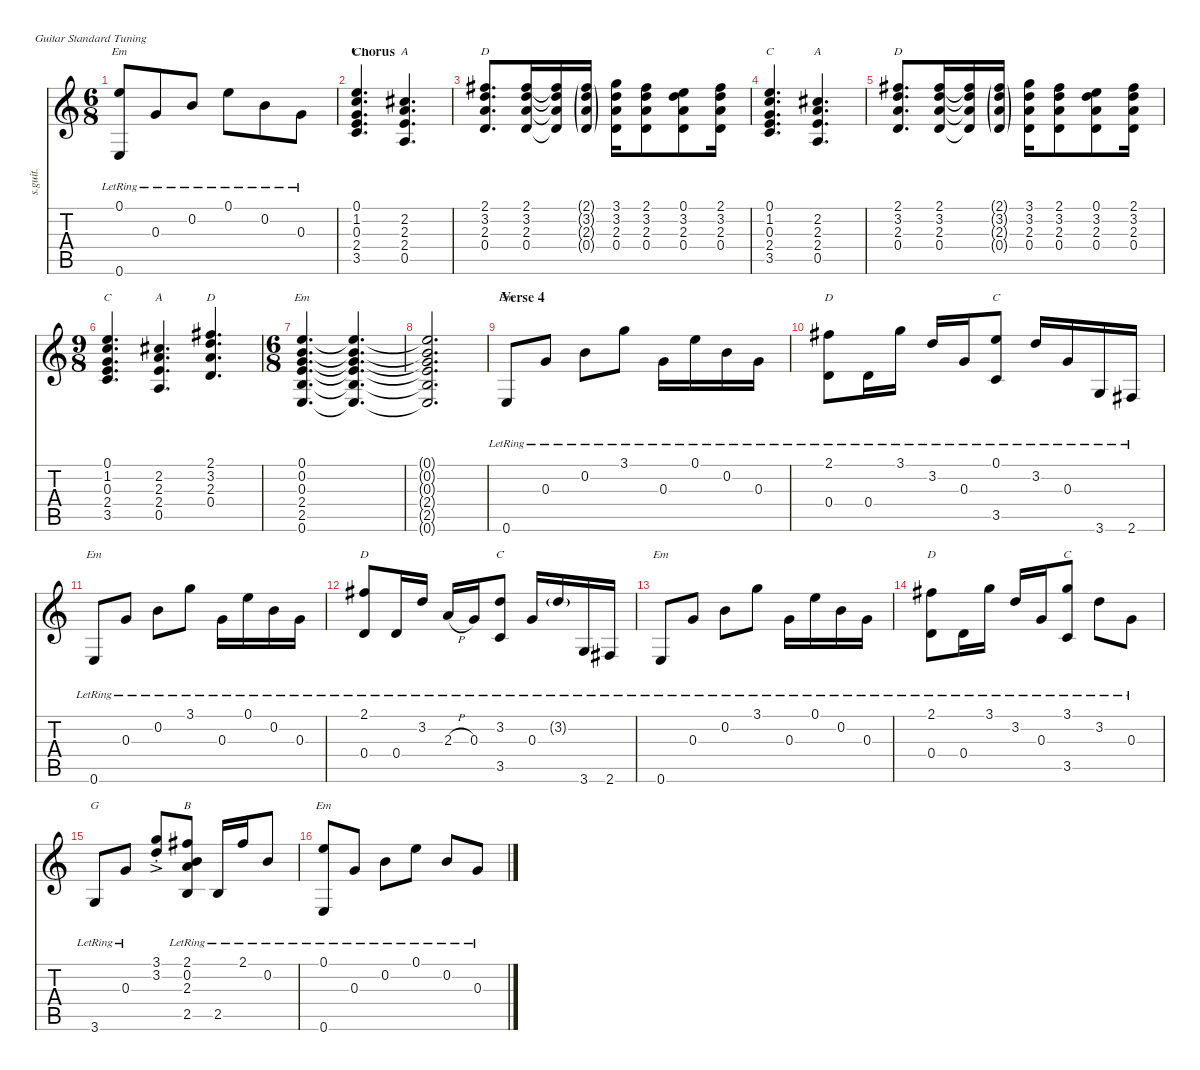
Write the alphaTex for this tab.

\defaultSystemsLayout 4
\hideDynamics
\bracketExtendMode nobrackets
\track ("James Hetfield - Clean I" "s.guit.") {instrument electricguitarclean}
\staff {score tabs}
\tuning (E4 B3 G3 D3 A2 E2)
\chord ("Em" 3 1 2 2 0 x) {showdiagram false}
\chord ("C" 3 1 2 2 0 x) {showdiagram false}
\chord ("D" 3 1 2 2 0 x) {showdiagram false}
\chord ("G" 3 1 2 2 0 x) {showdiagram false}
\chord ("B" 3 1 2 2 0 x) {showdiagram false}
\chord ("A" 3 1 2 2 0 x) {showdiagram false}
\ts (6 8)
\tempo (71 hide)
\clef g2
\ks c
(0.1{lr} 0.6{lr}).8{ch "Em" lyrics (0 "") lyrics (1 "") lyrics (2 "") lyrics (3 "") lyrics (4 "") dy ff} 0.3{lr}.8{lyrics (0 "") lyrics (1 "") lyrics (2 "") lyrics (3 "") lyrics (4 "")} 0.2{lr}.8{lyrics (0 "") lyrics (1 "") lyrics (2 "") lyrics (3 "") lyrics (4 "")} 0.1{lr}.8{lyrics (0 "") lyrics (1 "") lyrics (2 "") lyrics (3 "") lyrics (4 "")} 0.2{lr}.8{lyrics (0 "") lyrics (1 "") lyrics (2 "") lyrics (3 "") lyrics (4 "")} 0.3{lr}.8{lyrics (0 "") lyrics (1 "") lyrics (2 "") lyrics (3 "") lyrics (4 "")} |
\section ("" "Chorus")
(0.1 1.2 0.3 2.4 3.5).4{d ch "C" lyrics (0 "") lyrics (1 "") lyrics (2 "") lyrics (3 "") lyrics (4 "")} (2.2{acc #} 2.3 2.4 0.5).4{d ch "A" lyrics (0 "") lyrics (1 "") lyrics (2 "") lyrics (3 "") lyrics (4 "")} |
(2.1{acc #} 3.2 2.3 0.4).8{d ch "D" lyrics (0 "") lyrics (1 "") lyrics (2 "") lyrics (3 "") lyrics (4 "") dy f} (2.1{acc #} 3.2 2.3 0.4).16{lyrics (0 "") lyrics (1 "") lyrics (2 "") lyrics (3 "") lyrics (4 "")} (2.1{t acc #} 3.2{t} 2.3{t} 0.4{t}).16{lyrics (0 "") lyrics (1 "") lyrics (2 "") lyrics (3 "") lyrics (4 "")} (2.1{g acc #} 3.2{g} 2.3{g} 0.4{g}).16{lyrics (0 "") lyrics (1 "") lyrics (2 "") lyrics (3 "") lyrics (4 "") dy fff} (3.1 3.2 2.3 0.4).16{lyrics (0 "") lyrics (1 "") lyrics (2 "") lyrics (3 "") lyrics (4 "") dy f} (2.1{acc #} 3.2 2.3 0.4).8{lyrics (0 "") lyrics (1 "") lyrics (2 "") lyrics (3 "") lyrics (4 "")} (0.1 3.2 2.3 0.4).8{lyrics (0 "") lyrics (1 "") lyrics (2 "") lyrics (3 "") lyrics (4 "")} (2.1{acc #} 3.2 2.3 0.4).16{lyrics (0 "") lyrics (1 "") lyrics (2 "") lyrics (3 "") lyrics (4 "")} |
(0.1 1.2 0.3 2.4 3.5).4{d ch "C" lyrics (0 "") lyrics (1 "") lyrics (2 "") lyrics (3 "") lyrics (4 "") dy ff} (2.2{acc #} 2.3 2.4 0.5).4{d ch "A" lyrics (0 "") lyrics (1 "") lyrics (2 "") lyrics (3 "") lyrics (4 "")} |
(2.1{acc #} 3.2 2.3 0.4).8{d ch "D" lyrics (0 "") lyrics (1 "") lyrics (2 "") lyrics (3 "") lyrics (4 "") dy f} (2.1{acc #} 3.2 2.3 0.4).16{lyrics (0 "") lyrics (1 "") lyrics (2 "") lyrics (3 "") lyrics (4 "")} (2.1{t acc #} 3.2{t} 2.3{t} 0.4{t}).16{lyrics (0 "") lyrics (1 "") lyrics (2 "") lyrics (3 "") lyrics (4 "")} (2.1{g acc #} 3.2{g} 2.3{g} 0.4{g}).16{lyrics (0 "") lyrics (1 "") lyrics (2 "") lyrics (3 "") lyrics (4 "") dy fff} (3.1 3.2 2.3 0.4).16{lyrics (0 "") lyrics (1 "") lyrics (2 "") lyrics (3 "") lyrics (4 "") dy f} (2.1{acc #} 3.2 2.3 0.4).8{lyrics (0 "") lyrics (1 "") lyrics (2 "") lyrics (3 "") lyrics (4 "")} (0.1 3.2 2.3 0.4).8{lyrics (0 "") lyrics (1 "") lyrics (2 "") lyrics (3 "") lyrics (4 "")} (2.1{acc #} 3.2 2.3 0.4).16{lyrics (0 "") lyrics (1 "") lyrics (2 "") lyrics (3 "") lyrics (4 "")} |
\ts (9 8)
\beaming (8 2 2 2 2)
(0.1 1.2 0.3 2.4 3.5).4{d ch "C" lyrics (0 "") lyrics (1 "") lyrics (2 "") lyrics (3 "") lyrics (4 "") dy ff} (2.2{acc #} 2.3 2.4 0.5).4{d ch "A" lyrics (0 "") lyrics (1 "") lyrics (2 "") lyrics (3 "") lyrics (4 "")} (2.1{acc #} 3.2 2.3 0.4).4{d ch "D" lyrics (0 "") lyrics (1 "") lyrics (2 "") lyrics (3 "") lyrics (4 "")} |
\ts (6 8)
\beaming (8 2 2 2 2)
(0.1 0.2 0.3 2.4 2.5 0.6).4{d ch "Em" lyrics (0 "") lyrics (1 "") lyrics (2 "") lyrics (3 "") lyrics (4 "")} (0.1{t} 0.2{t} 0.3{t} 2.4{t} 2.5{t} 0.6{t}).4{d lyrics (0 "") lyrics (1 "") lyrics (2 "") lyrics (3 "") lyrics (4 "")} |
(0.1{t} 0.2{t} 0.3{t} 2.4{t} 2.5{t} 0.6{t}).2{d lyrics (0 "") lyrics (1 "") lyrics (2 "") lyrics (3 "") lyrics (4 "")} |
\section ("" "Verse 4")
0.6{lr}.8{ch "Em" lyrics (0 "") lyrics (1 "") lyrics (2 "") lyrics (3 "") lyrics (4 "")} 0.3{lr}.8{lyrics (0 "") lyrics (1 "") lyrics (2 "") lyrics (3 "") lyrics (4 "")} 0.2{lr}.8{lyrics (0 "") lyrics (1 "") lyrics (2 "") lyrics (3 "") lyrics (4 "")} 3.1{lr}.8{lyrics (0 "") lyrics (1 "") lyrics (2 "") lyrics (3 "") lyrics (4 "")} 0.3{lr}.16{lyrics (0 "") lyrics (1 "") lyrics (2 "") lyrics (3 "") lyrics (4 "")} 0.1{lr}.16{lyrics (0 "") lyrics (1 "") lyrics (2 "") lyrics (3 "") lyrics (4 "")} 0.2{lr}.16{lyrics (0 "") lyrics (1 "") lyrics (2 "") lyrics (3 "") lyrics (4 "")} 0.3{lr}.16{lyrics (0 "") lyrics (1 "") lyrics (2 "") lyrics (3 "") lyrics (4 "")} |
(2.1{lr acc #} 0.4{lr}).8{ch "D" lyrics (0 "") lyrics (1 "") lyrics (2 "") lyrics (3 "") lyrics (4 "")} 0.4{lr}.16{lyrics (0 "") lyrics (1 "") lyrics (2 "") lyrics (3 "") lyrics (4 "")} 3.1{lr}.16{lyrics (0 "") lyrics (1 "") lyrics (2 "") lyrics (3 "") lyrics (4 "")} 3.2{lr}.16{lyrics (0 "") lyrics (1 "") lyrics (2 "") lyrics (3 "") lyrics (4 "")} 0.3{lr}.16{lyrics (0 "") lyrics (1 "") lyrics (2 "") lyrics (3 "") lyrics (4 "")} (0.1{lr} 3.5{lr}).8{ch "C" lyrics (0 "") lyrics (1 "") lyrics (2 "") lyrics (3 "") lyrics (4 "")} 3.2{lr}.16{lyrics (0 "") lyrics (1 "") lyrics (2 "") lyrics (3 "") lyrics (4 "")} 0.3{lr}.16{lyrics (0 "") lyrics (1 "") lyrics (2 "") lyrics (3 "") lyrics (4 "")} 3.6{lr}.16{lyrics (0 "") lyrics (1 "") lyrics (2 "") lyrics (3 "") lyrics (4 "")} 2.6{lr acc #}.16{lyrics (0 "") lyrics (1 "") lyrics (2 "") lyrics (3 "") lyrics (4 "")} |
0.6{lr}.8{ch "Em" lyrics (0 "") lyrics (1 "") lyrics (2 "") lyrics (3 "") lyrics (4 "")} 0.3{lr}.8{lyrics (0 "") lyrics (1 "") lyrics (2 "") lyrics (3 "") lyrics (4 "")} 0.2{lr}.8{lyrics (0 "") lyrics (1 "") lyrics (2 "") lyrics (3 "") lyrics (4 "")} 3.1{lr}.8{lyrics (0 "") lyrics (1 "") lyrics (2 "") lyrics (3 "") lyrics (4 "")} 0.3{lr}.16{lyrics (0 "") lyrics (1 "") lyrics (2 "") lyrics (3 "") lyrics (4 "")} 0.1{lr}.16{lyrics (0 "") lyrics (1 "") lyrics (2 "") lyrics (3 "") lyrics (4 "")} 0.2{lr}.16{lyrics (0 "") lyrics (1 "") lyrics (2 "") lyrics (3 "") lyrics (4 "")} 0.3{lr}.16{lyrics (0 "") lyrics (1 "") lyrics (2 "") lyrics (3 "") lyrics (4 "")} |
(2.1{lr acc #} 0.4{lr}).8{ch "D" lyrics (0 "") lyrics (1 "") lyrics (2 "") lyrics (3 "") lyrics (4 "")} 0.4{lr}.16{lyrics (0 "") lyrics (1 "") lyrics (2 "") lyrics (3 "") lyrics (4 "")} 3.2{lr}.16{lyrics (0 "") lyrics (1 "") lyrics (2 "") lyrics (3 "") lyrics (4 "")} 2.3{h lr}.16{lyrics (0 "") lyrics (1 "") lyrics (2 "") lyrics (3 "") lyrics (4 "")} 0.3{lr}.16{lyrics (0 "") lyrics (1 "") lyrics (2 "") lyrics (3 "") lyrics (4 "")} (3.2{lr} 3.5{lr}).8{ch "C" lyrics (0 "") lyrics (1 "") lyrics (2 "") lyrics (3 "") lyrics (4 "")} 0.3{lr}.16{lyrics (0 "") lyrics (1 "") lyrics (2 "") lyrics (3 "") lyrics (4 "")} 3.2{g lr}.16{lyrics (0 "") lyrics (1 "") lyrics (2 "") lyrics (3 "") lyrics (4 "") dy f} 3.6{lr}.16{lyrics (0 "") lyrics (1 "") lyrics (2 "") lyrics (3 "") lyrics (4 "") dy ff} 2.6{lr acc #}.16{lyrics (0 "") lyrics (1 "") lyrics (2 "") lyrics (3 "") lyrics (4 "")} |
0.6{lr}.8{ch "Em" lyrics (0 "") lyrics (1 "") lyrics (2 "") lyrics (3 "") lyrics (4 "")} 0.3{lr}.8{lyrics (0 "") lyrics (1 "") lyrics (2 "") lyrics (3 "") lyrics (4 "")} 0.2{lr}.8{lyrics (0 "") lyrics (1 "") lyrics (2 "") lyrics (3 "") lyrics (4 "")} 3.1{lr}.8{lyrics (0 "") lyrics (1 "") lyrics (2 "") lyrics (3 "") lyrics (4 "")} 0.3{lr}.16{lyrics (0 "") lyrics (1 "") lyrics (2 "") lyrics (3 "") lyrics (4 "")} 0.1{lr}.16{lyrics (0 "") lyrics (1 "") lyrics (2 "") lyrics (3 "") lyrics (4 "")} 0.2{lr}.16{lyrics (0 "") lyrics (1 "") lyrics (2 "") lyrics (3 "") lyrics (4 "")} 0.3{lr}.16{lyrics (0 "") lyrics (1 "") lyrics (2 "") lyrics (3 "") lyrics (4 "")} |
(2.1{lr acc #} 0.4{lr}).8{ch "D" lyrics (0 "") lyrics (1 "") lyrics (2 "") lyrics (3 "") lyrics (4 "")} 0.4{lr}.16{lyrics (0 "") lyrics (1 "") lyrics (2 "") lyrics (3 "") lyrics (4 "")} 3.1{lr}.16{lyrics (0 "") lyrics (1 "") lyrics (2 "") lyrics (3 "") lyrics (4 "")} 3.2{lr}.16{lyrics (0 "") lyrics (1 "") lyrics (2 "") lyrics (3 "") lyrics (4 "")} 0.3{lr}.16{lyrics (0 "") lyrics (1 "") lyrics (2 "") lyrics (3 "") lyrics (4 "")} (3.1{lr} 3.5{lr}).8{ch "C" lyrics (0 "") lyrics (1 "") lyrics (2 "") lyrics (3 "") lyrics (4 "")} 3.2{lr}.8{lyrics (0 "") lyrics (1 "") lyrics (2 "") lyrics (3 "") lyrics (4 "")} 0.3{lr}.8{lyrics (0 "") lyrics (1 "") lyrics (2 "") lyrics (3 "") lyrics (4 "")} |
3.6{lr}.8{ch "G" lyrics (0 "") lyrics (1 "") lyrics (2 "") lyrics (3 "") lyrics (4 "")} 0.3{lr}.8{lyrics (0 "") lyrics (1 "") lyrics (2 "") lyrics (3 "") lyrics (4 "")} (3.1{ac st} 3.2{ac st}).8{lyrics (0 "") lyrics (1 "") lyrics (2 "") lyrics (3 "") lyrics (4 "") dy f} (2.1{lr acc #} 0.2{lr} 2.3{lr} 2.5{lr}).8{ch "B" lyrics (0 "") lyrics (1 "") lyrics (2 "") lyrics (3 "") lyrics (4 "") dy ff} 2.5{lr}.16{lyrics (0 "") lyrics (1 "") lyrics (2 "") lyrics (3 "") lyrics (4 "")} 2.1{lr acc #}.16{lyrics (0 "") lyrics (1 "") lyrics (2 "") lyrics (3 "") lyrics (4 "")} 0.2{lr}.8{lyrics (0 "") lyrics (1 "") lyrics (2 "") lyrics (3 "") lyrics (4 "")} |
(0.1{lr} 0.6{lr}).8{ch "Em" lyrics (0 "") lyrics (1 "") lyrics (2 "") lyrics (3 "") lyrics (4 "")} 0.3{lr}.8{lyrics (0 "") lyrics (1 "") lyrics (2 "") lyrics (3 "") lyrics (4 "")} 0.2{lr}.8{lyrics (0 "") lyrics (1 "") lyrics (2 "") lyrics (3 "") lyrics (4 "")} 0.1{lr}.8{lyrics (0 "") lyrics (1 "") lyrics (2 "") lyrics (3 "") lyrics (4 "")} 0.2{lr}.8{lyrics (0 "") lyrics (1 "") lyrics (2 "") lyrics (3 "") lyrics (4 "")} 0.3{lr}.8{lyrics (0 "") lyrics (1 "") lyrics (2 "") lyrics (3 "") lyrics (4 "")}
